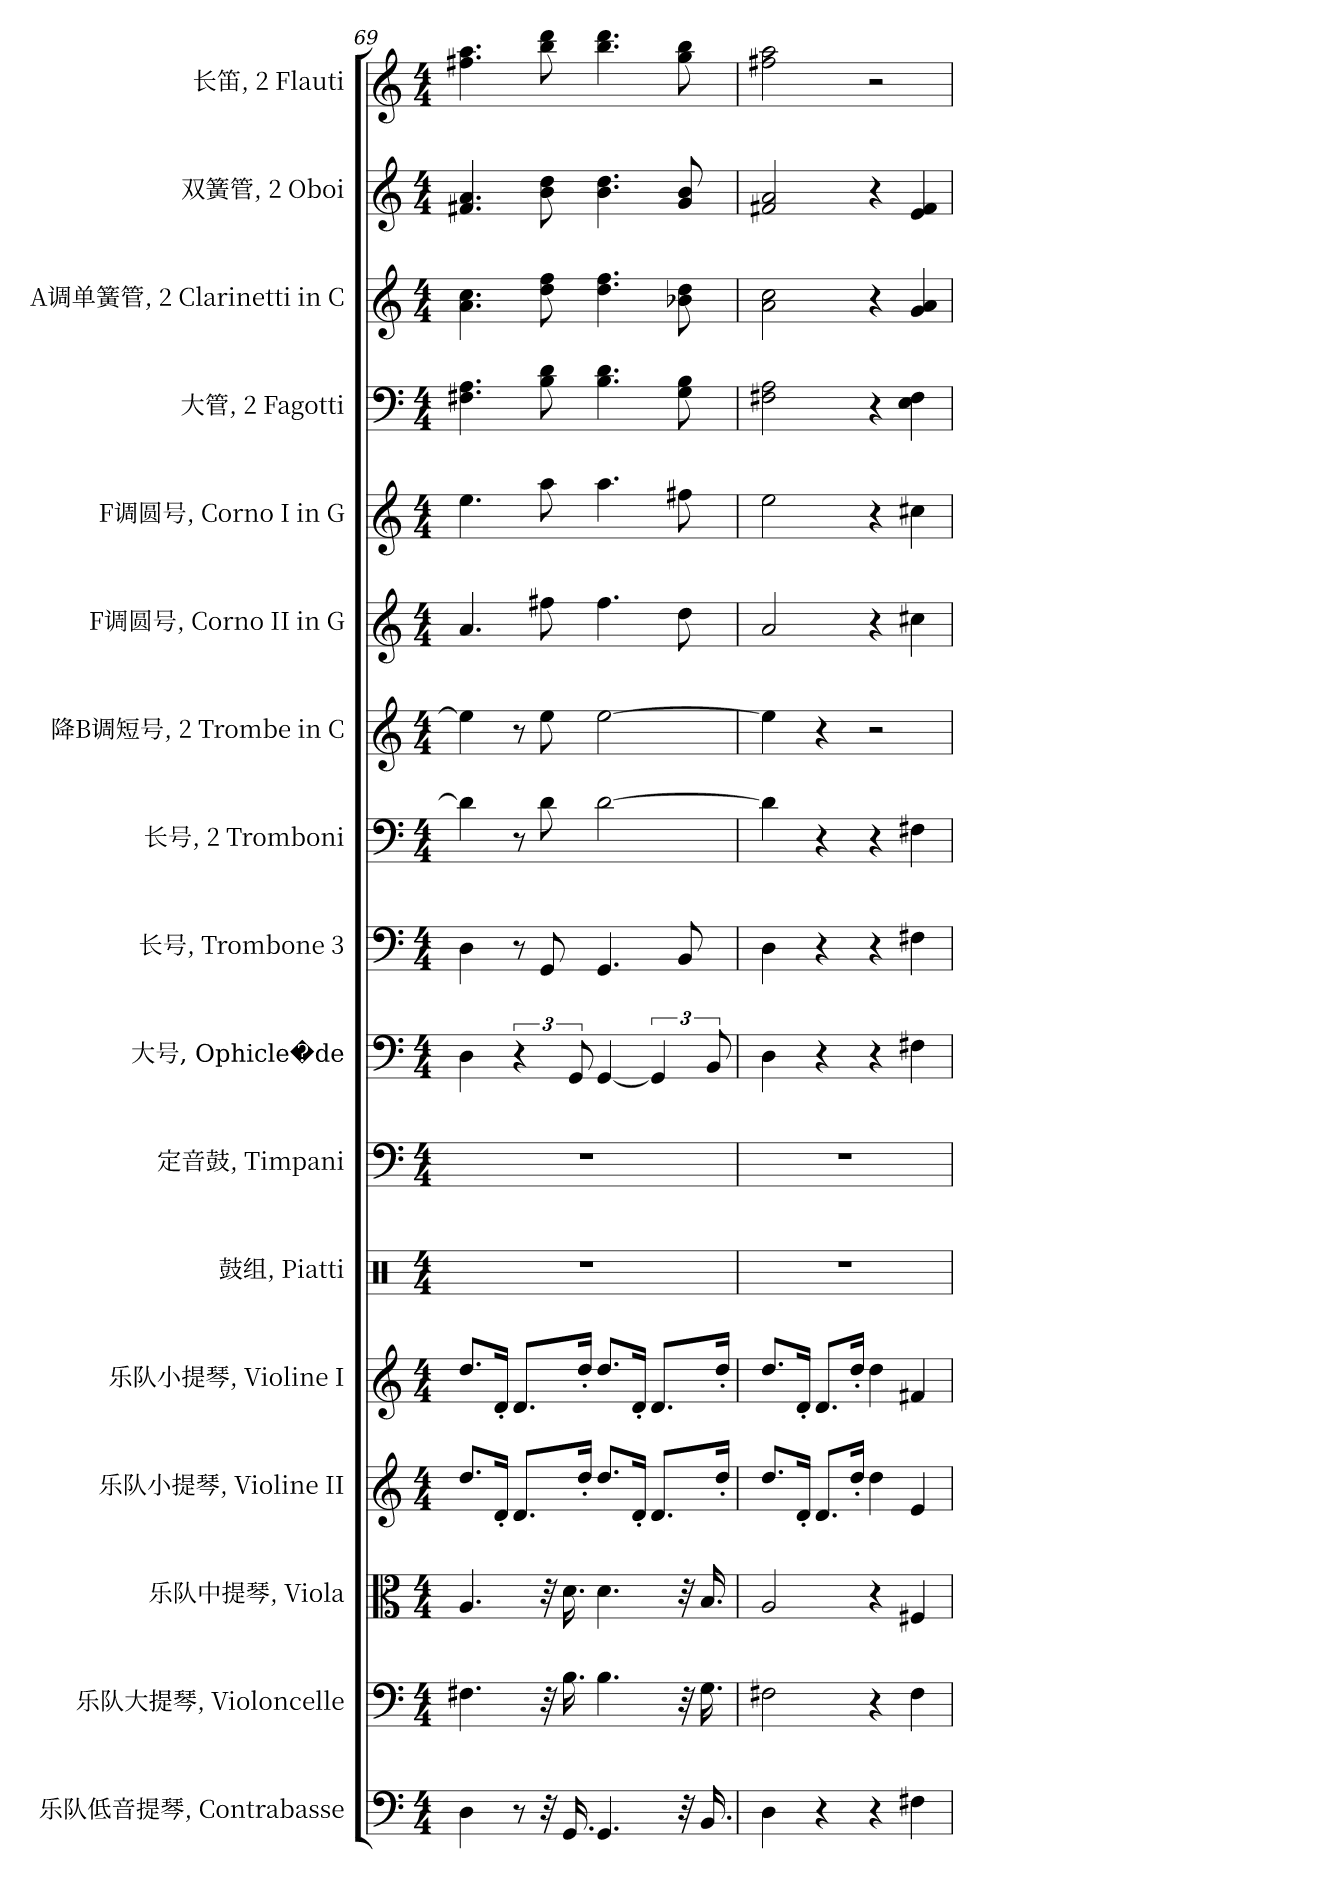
**kern	**kern	**kern	**kern	**kern	**kern	**kern	**kern	**kern	**kern	**kern	**kern	**kern	**kern	**kern	**kern	**kern
*part17	*part16	*part15	*part14	*part13	*part12	*part11	*part10	*part9	*part8	*part7	*part6	*part5	*part4	*part3	*part2	*part1
*staff17	*staff16	*staff15	*staff14	*staff13	*staff12	*staff11	*staff10	*staff9	*staff8	*staff7	*staff6	*staff5	*staff4	*staff3	*staff2	*staff1
*I"乐队低音提琴, Contrabasse	*I"乐队大提琴, Violoncelle	*I"乐队中提琴, Viola	*I"乐队小提琴, Violine II	*I"乐队小提琴, Violine I	*I"鼓组, Piatti	*I"定音鼓, Timpani	*I"大号, Ophicle�de	*I"长号, Trombone 3	*I"长号, 2 Tromboni	*I"降B调短号, 2 Trombe in C	*I"F调圆号, Corno II in G	*I"F调圆号, Corno I in G	*I"大管, 2 Fagotti	*I"A调单簧管, 2 Clarinetti in C	*I"双簧管, 2 Oboi	*I"长笛, 2 Flauti
*I'Cbs.	*	*	*	*	*	*I'Timp.	*	*I'Tbn.	*I'Tbn.	*	*	*	*	*I'A Cl.	*I'Ob.	*I'Fl.
!!LO:PB:g=z
*clefF4	*clefF4	*clefC3	*clefG2	*clefG2	*clefX	*clefF4	*clefF4	*clefF4	*clefF4	*clefG2	*clefG2	*clefG2	*clefF4	*clefG2	*clefG2	*clefG2
*ITrd7c12	*	*	*	*	*	*	*	*	*	*ITrd1c2	*ITrd4c7	*ITrd4c7	*	*ITrd2c3	*	*
*k[]	*k[]	*k[]	*k[]	*k[]	*k[]	*k[]	*k[]	*k[]	*k[]	*k[b-e-]	*k[b-]	*k[b-]	*k[]	*k[f#c#g#]	*k[]	*k[]
*M4/4	*M4/4	*M4/4	*M4/4	*M4/4	*M4/4	*M4/4	*M4/4	*M4/4	*M4/4	*M4/4	*M4/4	*M4/4	*M4/4	*M4/4	*M4/4	*M4/4
*MM156	*MM156	*MM156	*MM156	*MM156	*MM156	*MM156	*MM156	*MM156	*MM156	*MM156	*MM156	*MM156	*MM156	*MM156	*MM156	*MM156
=69	=69	=69	=69	=69	=69	=69	=69	=69	=69	=69	=69	=69	=69	=69	=69	=69
4DD\	4.F#X\	4.A/	8.dd/L	8.dd/L	1r	1r	4D\	4D\	4d\]	4dd\]	4.d/	4.a\	4.F#X\ 4.A\	4.f#\ 4.a\	4.f#X/ 4.a/	4.ff#X\ 4.aa\
.	.	.	16d'/Jk	16d'/Jk	.	.	.	.	.	.	.	.	.	.	.	.
8r	.	.	8.d/L	8.d/L	.	.	6r	8r	8r	8r	.	.	.	.	.	.
32r	32r	32r	.	.	.	.	.	8GG/	8d\	8dd\	8bn\	8dd\	8B\ 8d\	8b\ 8dd\	8b\ 8dd\	8bb\ 8ddd\
16.GGG/	16.B\	16.d\	.	.	.	.	.	.	.	.	.	.	.	.	.	.
.	.	.	.	.	.	.	12GG/	.	.	.	.	.	.	.	.	.
.	.	.	16dd'/Jk	16dd'/Jk	.	.	.	.	.	.	.	.	.	.	.	.
*	*	*	*	*	*	*	*	*	*	*	*	*	*	*	*	*MM158
4.GGG/	4.B\	4.d\	8.dd/L	8.dd/L	.	.	[4GG/	4.GG/	[2d\	[2dd\	4.b\	4.dd\	4.B\ 4.d\	4.b\ 4.dd\	4.b\ 4.dd\	4.bb\ 4.ddd\
.	.	.	16d'/Jk	16d'/Jk	.	.	.	.	.	.	.	.	.	.	.	.
.	.	.	8.d/L	8.d/L	.	.	6GG/]	.	.	.	.	.	.	.	.	.
32r	32r	32r	.	.	.	.	.	8BB/	.	.	8g\	8bn\	8G\ 8B\	8gn\ 8b\	8g/ 8b/	8gg\ 8bb\
16.BBB/	16.G\	16.B/	.	.	.	.	.	.	.	.	.	.	.	.	.	.
.	.	.	.	.	.	.	12BB/	.	.	.	.	.	.	.	.	.
.	.	.	16dd'/Jk	16dd'/Jk	.	.	.	.	.	.	.	.	.	.	.	.
=70	=70	=70	=70	=70	=70	=70	=70	=70	=70	=70	=70	=70	=70	=70	=70	=70
*	*	*	*	*	*	*	*	*	*	*	*	*	*	*	*	*MM156
4DD\	2F#X\	2A/	8.dd/L	8.dd/L	1r	1r	4D\	4D\	4d\]	4dd\]	2d/	2a\	2F#X\ 2A\	2f#\ 2a\	2f#X/ 2a/	2ff#X\ 2aa\
.	.	.	16d'/Jk	16d'/Jk	.	.	.	.	.	.	.	.	.	.	.	.
4r	.	.	8.d/L	8.d/L	.	.	4r	4r	4r	4r	.	.	.	.	.	.
.	.	.	16dd'/Jk	16dd'/Jk	.	.	.	.	.	.	.	.	.	.	.	.
*	*	*	*	*	*	*	*	*	*	*	*	*	*	*	*	*MM158
4r	4r	4r	4dd\	4dd\	.	.	4r	4r	4r	2r	4r	4r	4r	4r	4r	2r
4FF#X\	4F#\	4F#X/	4e/	4f#X/	.	.	4F#X\	4F#X\	4F#X\	.	4f#X\	4f#X\	4E\ 4F#\	4e/ 4f#/	4e/ 4f#/	.
=	=	=	=	=	=	=	=	=	=	=	=	=	=	=	=	=
*-	*-	*-	*-	*-	*-	*-	*-	*-	*-	*-	*-	*-	*-	*-	*-	*-
